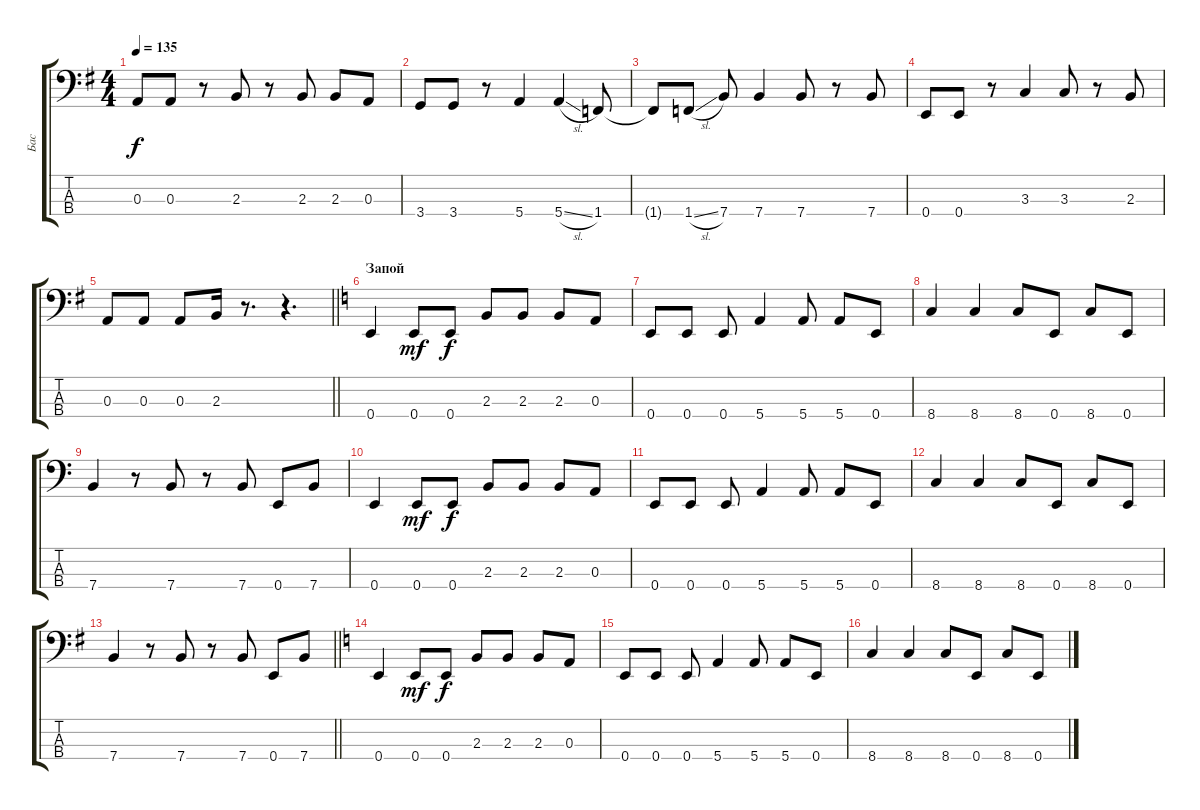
\track ("Бас" "Бас") {instrument electricbassfinger}
\staff {score tabs}
\tuning (G2 D2 A1 E1) {hide}
\ts (4 4)
\tempo 135
\clef f4
\ks eminor
0.3.8{dy f} 0.3.8 r.8 2.3.8 r.8 2.3.8 2.3.8 0.3.8 |
3.4.8 3.4.8 r.8 5.4.4 5.4{sl}.4 1.4.8 |
1.4{t}.8 1.4{sl}.8 7.4.8 7.4.4 7.4.8 r.8 7.4.8 |
0.4.8 0.4.8 r.8 3.3.4 3.3.8 r.8 2.3.8 |
\barLineRight lightlight
0.3.8 0.3.8 0.3.8 2.3.16 r.8{d} r.4{d} |
\section ("" "Запой")
\ks c
0.4.4 0.4.8{dy mf} 0.4.8{dy f} 2.3.8 2.3.8 2.3.8 0.3.8 |
0.4.8 0.4.8 0.4.8 5.4.4 5.4.8 5.4.8 0.4.8 |
8.4.4 8.4.4 8.4.8 0.4.8 8.4.8 0.4.8 |
7.4.4 r.8 7.4.8 r.8 7.4.8 0.4.8 7.4.8 |
0.4.4 0.4.8{dy mf} 0.4.8{dy f} 2.3.8 2.3.8 2.3.8 0.3.8 |
0.4.8 0.4.8 0.4.8 5.4.4 5.4.8 5.4.8 0.4.8 |
8.4.4 8.4.4 8.4.8 0.4.8 8.4.8 0.4.8 |
\barLineRight lightlight
\ks eminor
7.4.4 r.8 7.4.8 r.8 7.4.8 0.4.8 7.4.8 |
\ks c
0.4.4 0.4.8{dy mf} 0.4.8{dy f} 2.3.8 2.3.8 2.3.8 0.3.8 |
0.4.8 0.4.8 0.4.8 5.4.4 5.4.8 5.4.8 0.4.8 |
8.4.4 8.4.4 8.4.8 0.4.8 8.4.8 0.4.8
